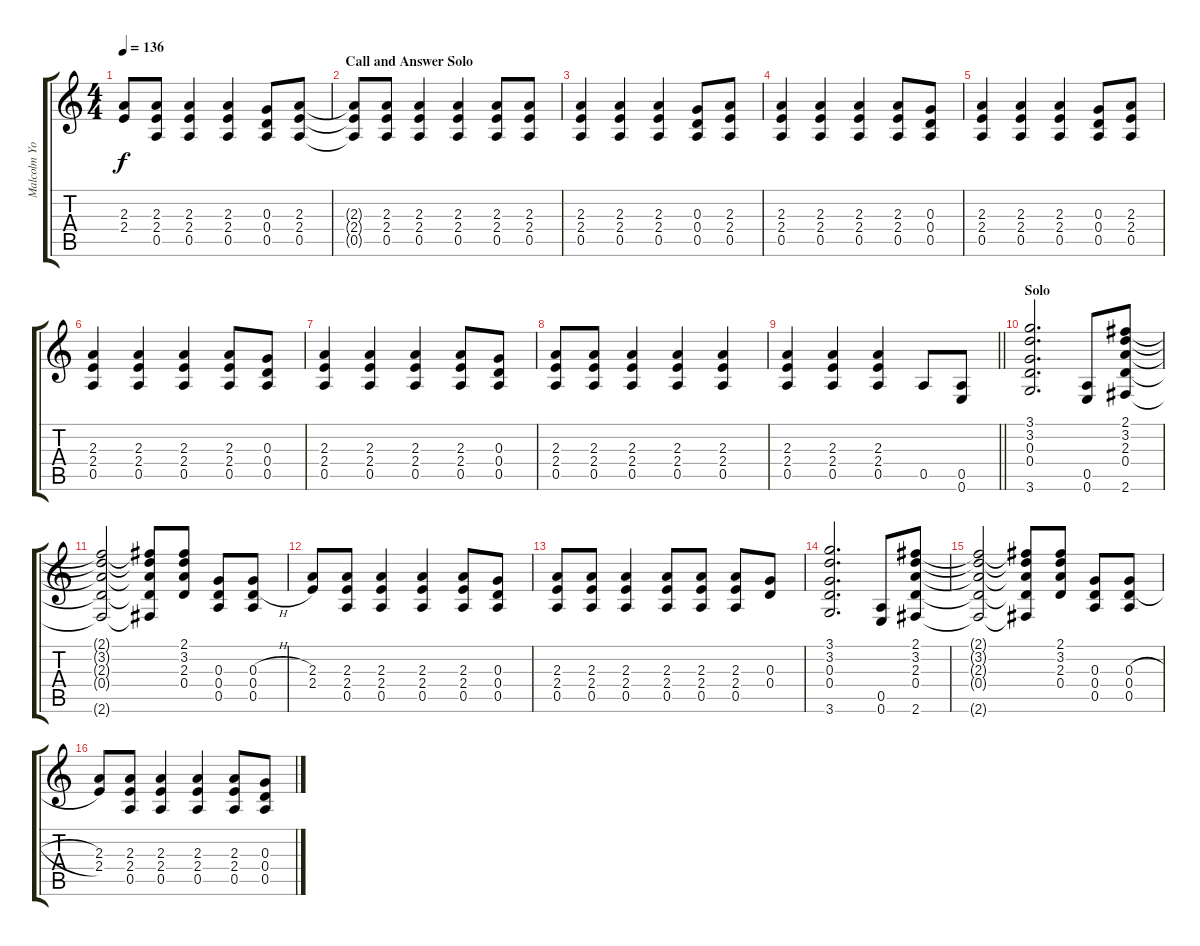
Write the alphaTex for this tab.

\track ("Malcolm Young" "Malcolm Yo") {instrument overdrivenguitar}
\staff {score tabs}
\tuning (E4 B3 G3 D3 A2 E2) {hide}
\ts (4 4)
\tempo 136
\clef g2
\ks c
(2.3 2.4).8{dy f} (2.3 2.4 0.5).8 (2.3 2.4 0.5).4 (2.3 2.4 0.5).4 (0.3 0.4 0.5).8 (2.3 2.4 0.5).8 |
\section ("" "Call and Answer Solo")
(2.3{t} 2.4{t} 0.5{t}).8 (2.3 2.4 0.5).8 (2.3 2.4 0.5).4 (2.3 2.4 0.5).4 (2.3 2.4 0.5).8 (2.3 2.4 0.5).8 |
(2.3 2.4 0.5).4 (2.3 2.4 0.5).4 (2.3 2.4 0.5).4 (0.3 0.4 0.5).8 (2.3 2.4 0.5).8 |
(2.3 2.4 0.5).4 (2.3 2.4 0.5).4 (2.3 2.4 0.5).4 (2.3 2.4 0.5).8 (0.3 0.4 0.5).8 |
(2.3 2.4 0.5).4 (2.3 2.4 0.5).4 (2.3 2.4 0.5).4 (0.3 0.4 0.5).8 (2.3 2.4 0.5).8 |
(2.3 2.4 0.5).4 (2.3 2.4 0.5).4 (2.3 2.4 0.5).4 (2.3 2.4 0.5).8 (0.3 0.4 0.5).8 |
(2.3 2.4 0.5).4 (2.3 2.4 0.5).4 (2.3 2.4 0.5).4 (2.3 2.4 0.5).8 (0.3 0.4 0.5).8 |
(2.3 2.4 0.5).8 (2.3 2.4 0.5).8 (2.3 2.4 0.5).4 (2.3 2.4 0.5).4 (2.3 2.4 0.5).4 |
\barLineRight lightlight
(2.3 2.4 0.5).4 (2.3 2.4 0.5).4 (2.3 2.4 0.5).4 0.5.8 (0.5 0.6).8 |
\section ("" "Solo")
(3.1 3.2 0.3 0.4 3.6).2{d} (0.5 0.6).8 (2.1 3.2 2.3 0.4 2.6).8 |
(2.1{t} 3.2{t} 2.3{t} 0.4{t} 2.6{t}).2 (2.1{t} 3.2{t} 2.3{t} 0.4{t} 2.6{t}).8 (2.1 3.2 2.3 0.4).8 (0.3 0.4 0.5).8 (0.3{h} 0.4{h} 0.5).8 |
(2.3 2.4).8 (2.3 2.4 0.5).8 (2.3 2.4 0.5).4 (2.3 2.4 0.5).4 (2.3 2.4 0.5).8 (0.3 0.4 0.5).8 |
(2.3 2.4 0.5).8 (2.3 2.4 0.5).8 (2.3 2.4 0.5).4 (2.3 2.4 0.5).8 (2.3 2.4 0.5).8 (2.3 2.4 0.5).8 (0.3 0.4).8 |
(3.1 3.2 0.3 0.4 3.6).2{d} (0.5 0.6).8 (2.1 3.2 2.3 0.4 2.6).8 |
(2.1{t} 3.2{t} 2.3{t} 0.4{t} 2.6{t}).2 (2.1{t} 3.2{t} 2.3{t} 0.4{t} 2.6{t}).8 (2.1 3.2 2.3 0.4).8 (0.3 0.4 0.5).8 (0.3{h} 0.4{h} 0.5).8 |
(2.3 2.4).8 (2.3 2.4 0.5).8 (2.3 2.4 0.5).4 (2.3 2.4 0.5).4 (2.3 2.4 0.5).8 (0.3 0.4 0.5).8
